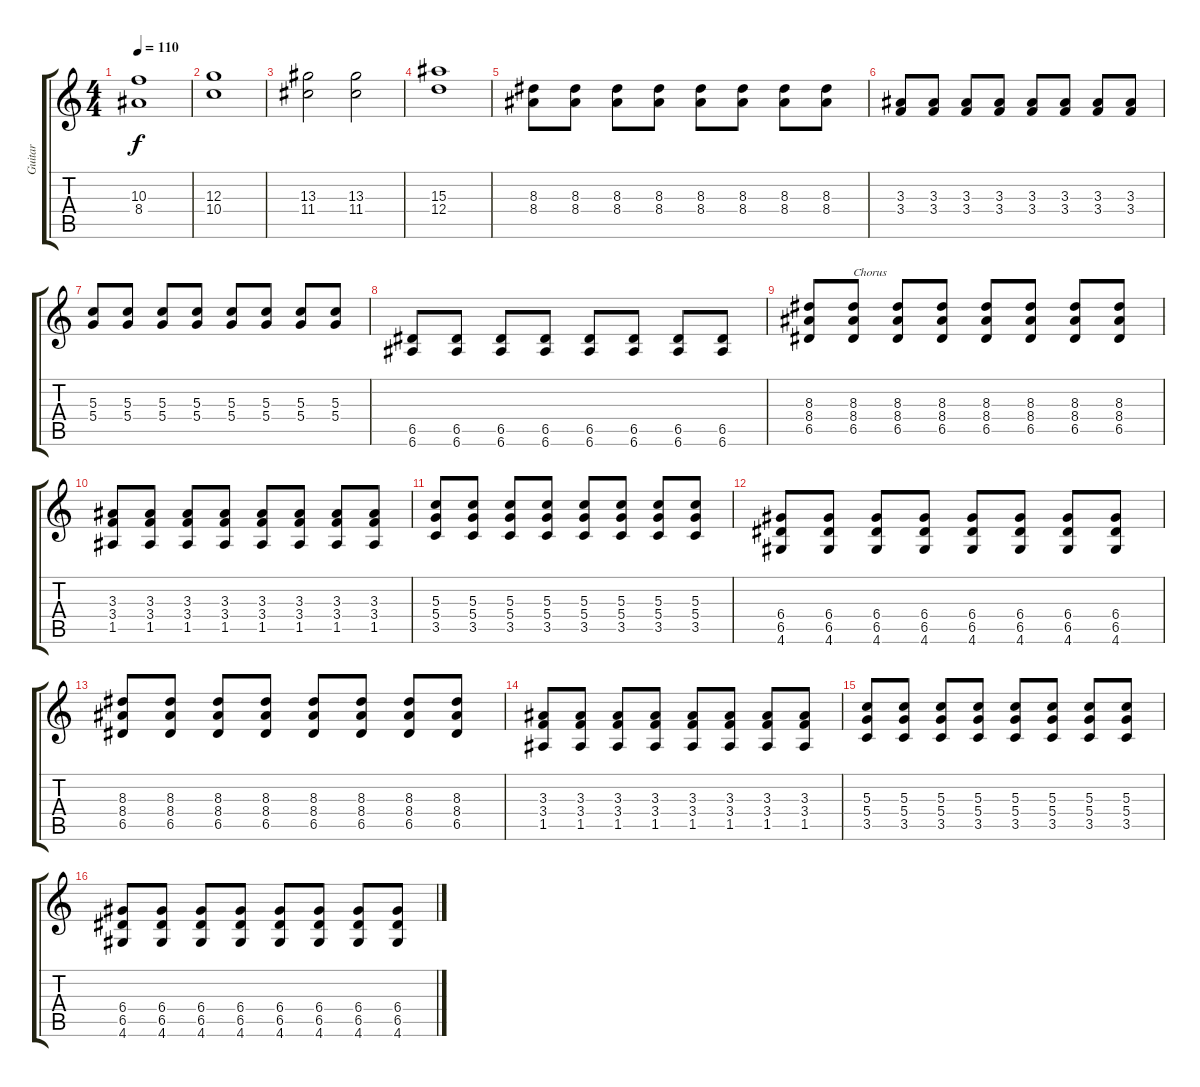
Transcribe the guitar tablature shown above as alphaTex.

\track ("Guitar" "Guitar") {instrument electricguitarclean}
\staff {score tabs}
\tuning (E4 B3 G3 D3 A2 E2) {hide}
\ts (4 4)
\tempo 110
\clef g2
\ks c
(10.3 8.4).1{dy f} |
(12.3 10.4).1 |
(13.3 11.4).2 (13.3 11.4).2 |
(15.3 12.4).1 |
(8.3 8.4).8 (8.3 8.4).8 (8.3 8.4).8 (8.3 8.4).8 (8.3 8.4).8 (8.3 8.4).8 (8.3 8.4).8 (8.3 8.4).8 |
(3.3 3.4).8 (3.3 3.4).8 (3.3 3.4).8 (3.3 3.4).8 (3.3 3.4).8 (3.3 3.4).8 (3.3 3.4).8 (3.3 3.4).8 |
(5.3 5.4).8 (5.3 5.4).8 (5.3 5.4).8 (5.3 5.4).8 (5.3 5.4).8 (5.3 5.4).8 (5.3 5.4).8 (5.3 5.4).8 |
(6.5 6.6).8 (6.5 6.6).8 (6.5 6.6).8 (6.5 6.6).8 (6.5 6.6).8 (6.5 6.6).8 (6.5 6.6).8 (6.5 6.6).8 |
(8.3 8.4 6.5).8 (8.3 8.4 6.5).8{txt "Chorus"} (8.3 8.4 6.5).8 (8.3 8.4 6.5).8 (8.3 8.4 6.5).8 (8.3 8.4 6.5).8 (8.3 8.4 6.5).8 (8.3 8.4 6.5).8 |
(3.3 3.4 1.5).8 (3.3 3.4 1.5).8 (3.3 3.4 1.5).8 (3.3 3.4 1.5).8 (3.3 3.4 1.5).8 (3.3 3.4 1.5).8 (3.3 3.4 1.5).8 (3.3 3.4 1.5).8 |
(5.3 5.4 3.5).8 (5.3 5.4 3.5).8 (5.3 5.4 3.5).8 (5.3 5.4 3.5).8 (5.3 5.4 3.5).8 (5.3 5.4 3.5).8 (5.3 5.4 3.5).8 (5.3 5.4 3.5).8 |
(6.4 6.5 4.6).8 (6.4 6.5 4.6).8 (6.4 6.5 4.6).8 (6.4 6.5 4.6).8 (6.4 6.5 4.6).8 (6.4 6.5 4.6).8 (6.4 6.5 4.6).8 (6.4 6.5 4.6).8 |
(8.3 8.4 6.5).8 (8.3 8.4 6.5).8 (8.3 8.4 6.5).8 (8.3 8.4 6.5).8 (8.3 8.4 6.5).8 (8.3 8.4 6.5).8 (8.3 8.4 6.5).8 (8.3 8.4 6.5).8 |
(3.3 3.4 1.5).8 (3.3 3.4 1.5).8 (3.3 3.4 1.5).8 (3.3 3.4 1.5).8 (3.3 3.4 1.5).8 (3.3 3.4 1.5).8 (3.3 3.4 1.5).8 (3.3 3.4 1.5).8 |
(5.3 5.4 3.5).8 (5.3 5.4 3.5).8 (5.3 5.4 3.5).8 (5.3 5.4 3.5).8 (5.3 5.4 3.5).8 (5.3 5.4 3.5).8 (5.3 5.4 3.5).8 (5.3 5.4 3.5).8 |
(6.4 6.5 4.6).8 (6.4 6.5 4.6).8 (6.4 6.5 4.6).8 (6.4 6.5 4.6).8 (6.4 6.5 4.6).8 (6.4 6.5 4.6).8 (6.4 6.5 4.6).8 (6.4 6.5 4.6).8
